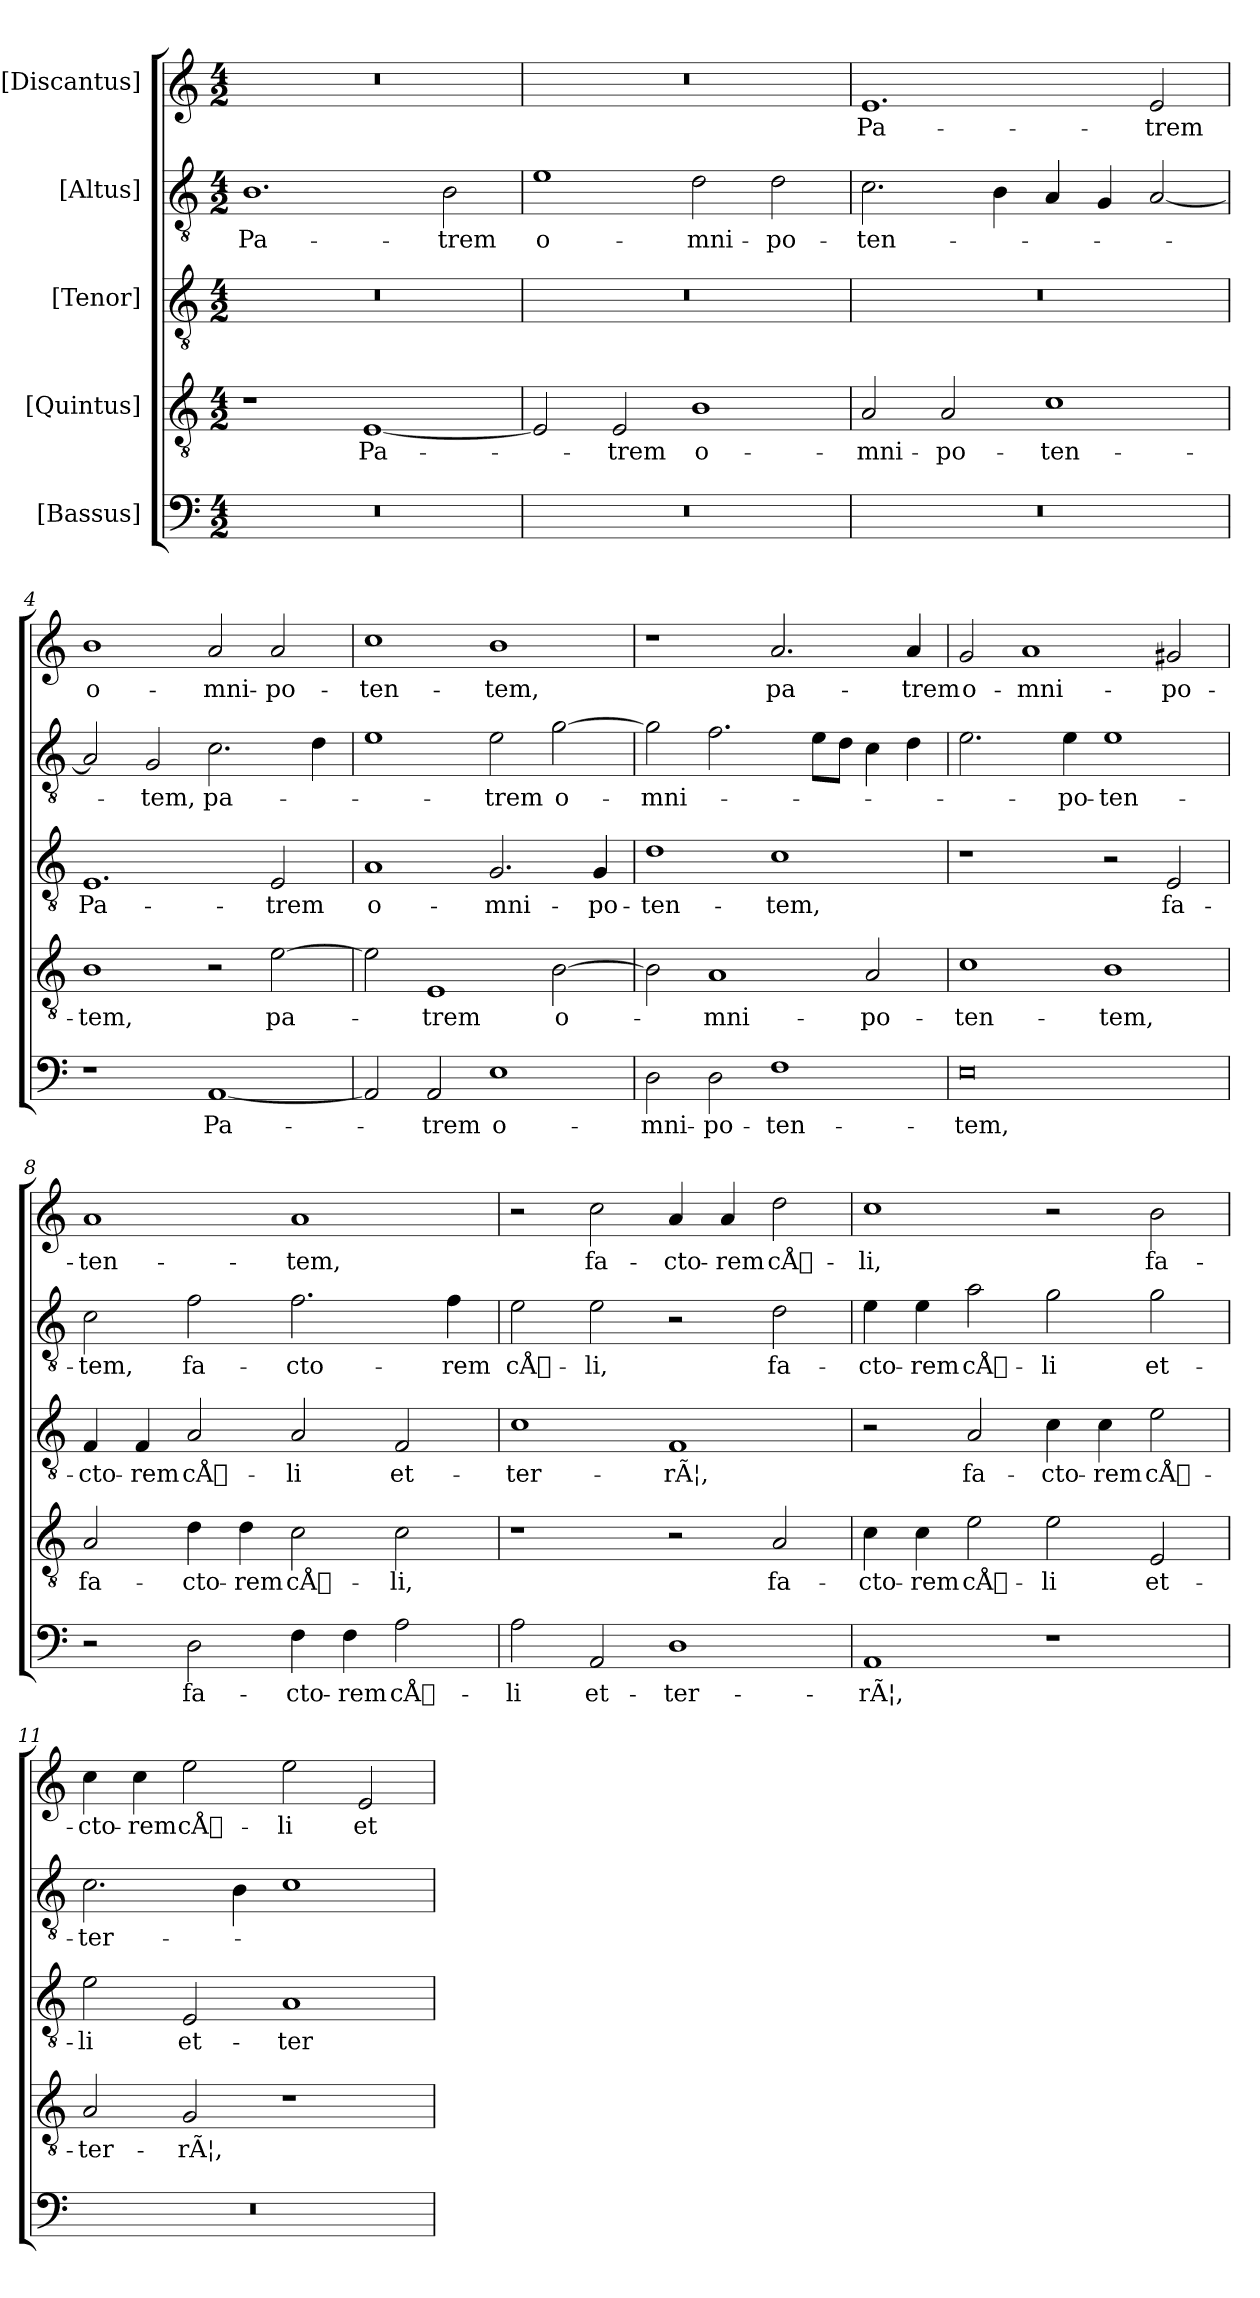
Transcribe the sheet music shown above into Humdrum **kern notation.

**kern	**text	**kern	**text	**kern	**text	**kern	**text	**kern	**text
*part5	*part5	*part4	*part4	*part3	*part3	*part2	*part2	*part1	*part1
*staff5	*staff5	*staff4	*staff4	*staff3	*staff3	*staff2	*staff2	*staff1	*staff1
*I"[Bassus]	*	*I"[Quintus]	*	*I"[Tenor]	*	*I"[Altus]	*	*I"[Discantus]	*
*clefF4	*	*clefGv2	*	*clefGv2	*	*clefGv2	*	*clefG2	*
*k[]	*	*k[]	*	*k[]	*	*k[]	*	*k[]	*
*M4/2	*	*M4/2	*	*M4/2	*	*M4/2	*	*M4/2	*
=1	=1	=1	=1	=1	=1	=1	=1	=1	=1
0r	.	1r	.	0r	.	1.B\	Pa-	0r	.
.	.	[1E/	Pa-	.	.	.	.	.	.
.	.	.	.	.	.	2B\	-trem	.	.
=2	=2	=2	=2	=2	=2	=2	=2	=2	=2
0r	.	2E/]	.	0r	.	1e\	o-	0r	.
.	.	2E/	-trem	.	.	.	.	.	.
.	.	1B\	o-	.	.	2d\	-mni-	.	.
.	.	.	.	.	.	2d\	-po-	.	.
=3	=3	=3	=3	=3	=3	=3	=3	=3	=3
0r	.	2A/	-mni-	0r	.	2.c\	-ten-	1.e/	Pa-
.	.	2A/	-po-	.	.	.	.	.	.
.	.	.	.	.	.	4B\	.	.	.
.	.	1c\	-ten-	.	.	4A/	.	.	.
.	.	.	.	.	.	4G/	.	.	.
.	.	.	.	.	.	[2A/	.	2e/	-trem
=4	=4	=4	=4	=4	=4	=4	=4	=4	=4
1r	.	1B\	-tem,	1.E/	Pa-	2A/]	.	1b\	o-
.	.	.	.	.	.	2G/	-tem,	.	.
[1AA/	Pa-	2r	.	.	.	2.c\	pa-	2a/	-mni-
.	.	[2e\	pa-	2E/	-trem	.	.	2a/	-po-
.	.	.	.	.	.	4d\	.	.	.
=5	=5	=5	=5	=5	=5	=5	=5	=5	=5
2AA/]	.	2e\]	.	1A/	o-	1e\	.	1cc\	-ten-
2AA/	-trem	1E/	-trem	.	.	.	.	.	.
1E\	o-	.	.	2.G/	-mni-	2e\	-trem	1b\	-tem,
.	.	[2B\	o-	.	.	[2g\	o-	.	.
.	.	.	.	4G/	-po-	.	.	.	.
=6	=6	=6	=6	=6	=6	=6	=6	=6	=6
2D\	-mni-	2B\]	.	1d\	-ten-	2g\]	-mni-	1r	.
2D\	-po-	1A/	-mni-	.	.	2.f\	.	.	.
1F\	-ten-	.	.	1c\	-tem,	.	.	2.a/	pa-
.	.	.	.	.	.	8e\L	.	.	.
.	.	.	.	.	.	8d\J	.	.	.
.	.	2A/	-po-	.	.	4c\	.	.	.
.	.	.	.	.	.	4d\	.	4a/	-trem
=7	=7	=7	=7	=7	=7	=7	=7	=7	=7
0E\	-tem,	1c\	-ten-	1r	.	2.e\	.	2g/	o-
.	.	.	.	.	.	.	.	1a/	-mni-
.	.	.	.	.	.	4e\	-po-	.	.
.	.	1B\	-tem,	2r	.	1e\	-ten-	.	.
.	.	.	.	2E/	fa-	.	.	2g#X/	-po-
=8	=8	=8	=8	=8	=8	=8	=8	=8	=8
2r	.	2A/	fa-	4F/	-cto-	2c\	-tem,	1a/	-ten-
.	.	.	.	4F/	-rem	.	.	.	.
2D\	fa-	4d\	-cto-	2A/	cÅ-	2f\	fa-	.	.
.	.	4d\	-rem	.	.	.	.	.	.
4F\	-cto-	2c\	cÅ-	2A/	-li	2.f\	-cto-	1a/	-tem,
4F\	-rem	.	.	.	.	.	.	.	.
2A\	cÅ-	2c\	-li,	2F/	et-	.	.	.	.
.	.	.	.	.	.	4f\	-rem	.	.
=9	=9	=9	=9	=9	=9	=9	=9	=9	=9
2A\	-li	1r	.	1c\	ter-	2e\	cÅ-	2r	.
2AA/	et-	.	.	.	.	2e\	-li,	2cc\	fa-
1D\	ter-	2r	.	1F/	-rÃ¦,	2r	.	4a/	-cto-
.	.	.	.	.	.	.	.	4a/	-rem
.	.	2A/	fa-	.	.	2d\	fa-	2dd\	cÅ-
=10	=10	=10	=10	=10	=10	=10	=10	=10	=10
1AA/	-rÃ¦,	4c\	-cto-	2r	.	4e\	-cto-	1cc\	-li,
.	.	4c\	-rem	.	.	4e\	-rem	.	.
.	.	2e\	cÅ-	2A/	fa-	2a\	cÅ-	.	.
1r	.	2e\	-li	4c\	-cto-	2g\	-li	2r	.
.	.	.	.	4c\	-rem	.	.	.	.
.	.	2E/	et-	2e\	cÅ-	2g\	et-	2b\	fa-
=11	=11	=11	=11	=11	=11	=11	=11	=11	=11
0r	.	2A/	ter-	2e\	-li	2.c\	ter-	4cc\	-cto-
.	.	.	.	.	.	.	.	4cc\	-rem
.	.	2G/	-rÃ¦,	2E/	et-	.	.	2ee\	cÅ-
.	.	.	.	.	.	4B\	.	.	.
.	.	1r	.	1A/	ter-	1c\	.	2ee\	-li
.	.	.	.	.	.	.	.	2e/	et-
=	=	=	=	=	=	=	=	=	=
*-	*-	*-	*-	*-	*-	*-	*-	*-	*-
